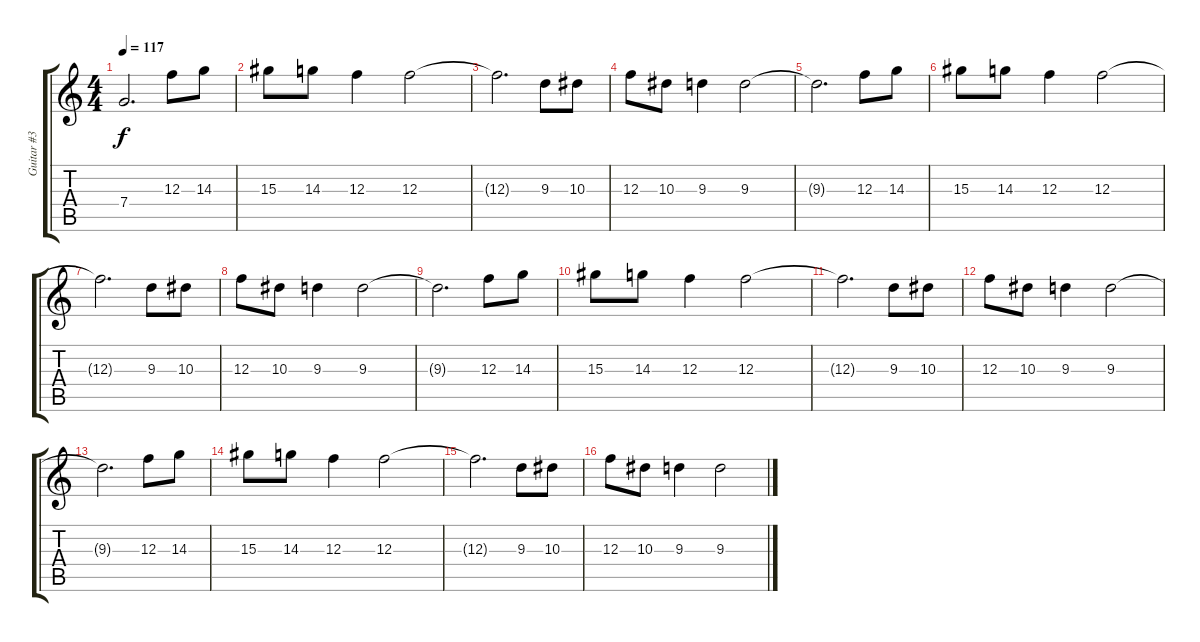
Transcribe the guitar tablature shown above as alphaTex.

\track ("Guitar #3" "Guitar #3") {instrument distortionguitar}
\staff {score tabs}
\tuning (D4 A3 F3 C3 G2 C2) {hide}
\ts (4 4)
\tempo 117
\clef g2
\ks c
7.4{t}.2{d dy f} 12.3.8 14.3.8 |
15.3.8 14.3.8 12.3.4 12.3.2 |
12.3{t}.2{d} 9.3.8 10.3.8 |
12.3.8 10.3.8 9.3.4 9.3.2 |
9.3{t}.2{d} 12.3.8 14.3.8 |
15.3.8 14.3.8 12.3.4 12.3.2 |
12.3{t}.2{d} 9.3.8 10.3.8 |
12.3.8 10.3.8 9.3.4 9.3.2 |
9.3{t}.2{d} 12.3.8 14.3.8 |
15.3.8 14.3.8 12.3.4 12.3.2 |
12.3{t}.2{d} 9.3.8 10.3.8 |
12.3.8 10.3.8 9.3.4 9.3.2 |
9.3{t}.2{d} 12.3.8 14.3.8 |
15.3.8 14.3.8 12.3.4 12.3.2 |
12.3{t}.2{d} 9.3.8 10.3.8 |
12.3.8 10.3.8 9.3.4 9.3.2
